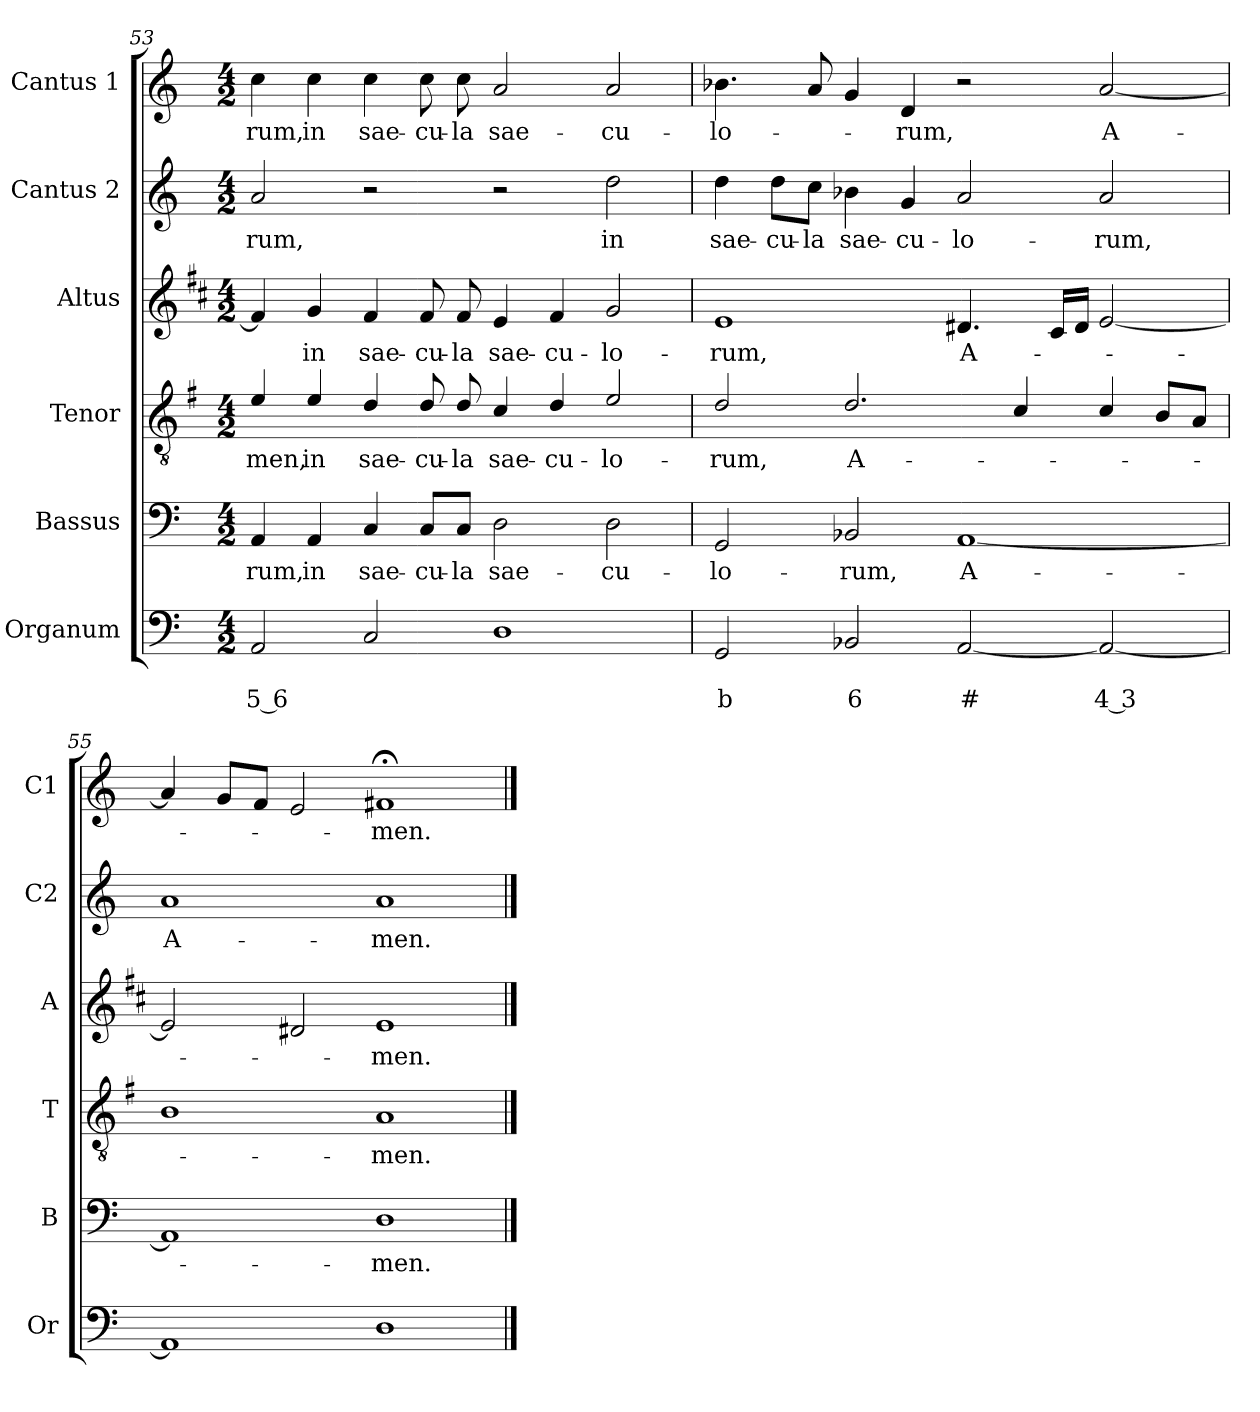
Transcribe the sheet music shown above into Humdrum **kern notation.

**kern	**text	**text	**kern	**text	**kern	**text	**kern	**text	**kern	**text	**kern	**text
*part6	*part6	*part6	*part5	*part5	*part4	*part4	*part3	*part3	*part2	*part2	*part1	*part1
*staff6	*staff6	*staff6	*staff5	*staff5	*staff4	*staff4	*staff3	*staff3	*staff2	*staff2	*staff1	*staff1
*I"Organum	*	*	*I"Bassus	*	*I"Tenor	*	*I"Altus	*	*I"Cantus 2	*	*I"Cantus 1	*
*I'Or	*	*	*I'B	*	*I'T	*	*I'A	*	*I'C2	*	*I'C1	*
*clefF4	*	*	*clefF4	*	*clefGv2	*	*clefG2	*	*clefG2	*	*clefG2	*
*	*	*	*	*	*ITrd4c7	*	*ITrd1c2	*	*	*	*	*
*k[]	*	*	*k[]	*	*k[]	*	*k[]	*	*k[]	*	*k[]	*
*C:	*	*	*C:	*	*C:	*	*C:	*	*C:	*	*C:	*
*M4/2	*	*	*M4/2	*	*M4/2	*	*M4/2	*	*M4/2	*	*M4/2	*
=53	=53	=53	=53	=53	=53	=53	=53	=53	=53	=53	=53	=53
!	!	!LO:LY:b	!	!LO:LY:b	!	!LO:LY:b	!	!	!	!LO:LY:b	!	!LO:LY:b
2AA/	.	5 6	4AA/	-rum,	4A/	-men,	4e/]	.	2a/	-rum,	4cc\	-rum,
!	!	!	!	!LO:LY:b	!	!LO:LY:b	!	!LO:LY:b	!	!	!	!LO:LY:b
.	.	.	4AA/	in	4A/	in	4f/	in	.	.	4cc\	in
!	!	!	!	!LO:LY:b	!	!LO:LY:b	!	!LO:LY:b	!	!	!	!LO:LY:b
2C/	.	.	4C/	sae-	4G/	sae-	4e/	sae-	2r	.	4cc\	sae-
!	!	!	!	!LO:LY:b	!	!LO:LY:b	!	!LO:LY:b	!	!	!	!LO:LY:b
.	.	.	8C/L	-cu-	8G/	-cu-	8e/	-cu-	.	.	8cc\	-cu-
!	!	!	!	!LO:LY:b	!	!LO:LY:b	!	!LO:LY:b	!	!	!	!LO:LY:b
.	.	.	8C/J	-la	8G/	-la	8e/	-la	.	.	8cc\	-la
!	!	!	!	!LO:LY:b	!	!LO:LY:b	!	!LO:LY:b	!	!	!	!LO:LY:b
1D	.	.	2D\	sae-	4F/	sae-	4d/	sae-	2r	.	2a/	sae-
!	!	!	!	!	!	!LO:LY:b	!	!LO:LY:b	!	!	!	!
.	.	.	.	.	4G/	-cu-	4e/	-cu-	.	.	.	.
!	!	!	!	!LO:LY:b	!	!LO:LY:b	!	!LO:LY:b	!	!LO:LY:b	!	!LO:LY:b
.	.	.	2D\	-cu-	2A/	-lo-	2f/	-lo-	2dd\	in	2a/	-cu-
=54	=54	=54	=54	=54	=54	=54	=54	=54	=54	=54	=54	=54
!	!	!LO:LY:b	!	!LO:LY:b	!	!LO:LY:b	!	!LO:LY:b	!	!LO:LY:b	!	!LO:LY:b
2GG/	.	b	2GG/	-lo-	2G/	-rum,	1d	-rum,	4dd\	sae-	4.b-X\	-lo-
!	!	!	!	!	!	!	!	!	!	!LO:LY:b	!	!
.	.	.	.	.	.	.	.	.	8dd\L	-cu-	.	.
!	!	!	!	!	!	!	!	!	!	!LO:LY:b	!	!
.	.	.	.	.	.	.	.	.	8cc\J	-la	8a/	.
!	!	!LO:LY:b	!	!LO:LY:b	!	!LO:LY:b	!	!	!	!LO:LY:b	!	!
2BB-X/	.	6	2BB-X/	-rum,	2.G/	A-	.	.	4b-X\	sae-	4g/	.
!	!	!	!	!	!	!	!	!	!	!LO:LY:b	!	!LO:LY:b
.	.	.	.	.	.	.	.	.	4g/	-cu-	4d/	-rum,
!	!	!LO:LY:b	!	!LO:LY:b	!	!	!	!LO:LY:b	!	!LO:LY:b	!	!
[2AA/	.	#	[1AA	A-	.	.	4.c#X/	A-	2a/	-lo-	2r	.
.	.	.	.	.	4F/	.	.	.	.	.	.	.
.	.	.	.	.	.	.	16B/LL	.	.	.	.	.
.	.	.	.	.	.	.	16c#/JJ	.	.	.	.	.
!	!	!LO:LY:b	!	!	!	!	!	!	!	!LO:LY:b	!	!LO:LY:b
2AA/_	.	4 3	.	.	4F/	.	[2d/	.	2a/	-rum,	[2a/	A-
.	.	.	.	.	8E/L	.	.	.	.	.	.	.
.	.	.	.	.	8D/J	.	.	.	.	.	.	.
=55	=55	=55	=55	=55	=55	=55	=55	=55	=55	=55	=55	=55
!	!	!	!	!	!	!	!	!	!	!LO:LY:b	!	!
1AA]	.	.	1AA]	.	1E	.	2d/]	.	1a	A-	4a/]	.
.	.	.	.	.	.	.	.	.	.	.	8g/L	.
.	.	.	.	.	.	.	.	.	.	.	8f/J	.
.	.	.	.	.	.	.	2c#X/	.	.	.	2e/	.
!	!	!	!	!LO:LY:b	!	!LO:LY:b	!	!LO:LY:b	!	!LO:LY:b	!	!LO:LY:b
1D	.	.	1D	-men.	1D	-men.	1d	-men.	1a	-men.	1f#X;<	-men.
==	==	==	==	==	==	==	==	==	==	==	==	==
*-	*-	*-	*-	*-	*-	*-	*-	*-	*-	*-	*-	*-
